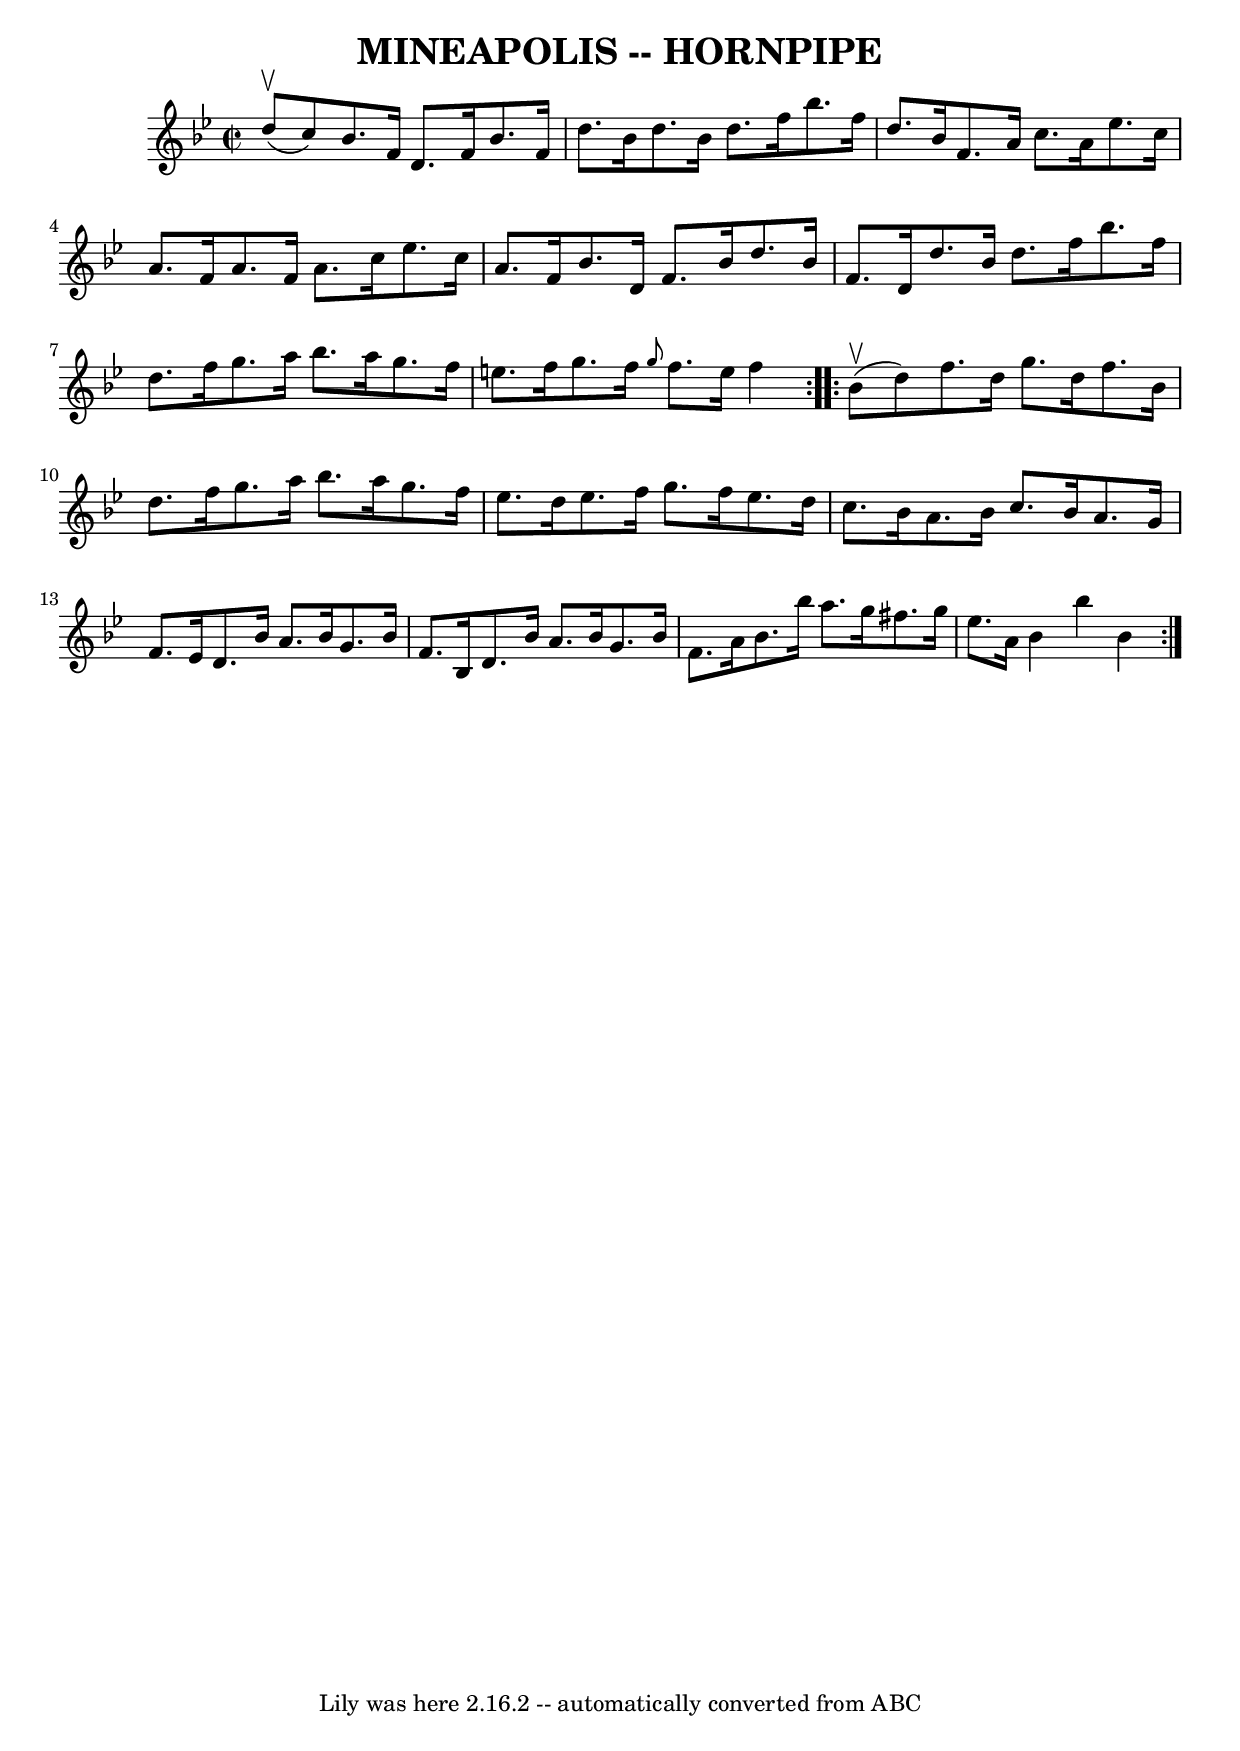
\version "2.16.2"
\include "Mammoth.ily"
\header {
	%% book = "Ryan's Mammoth Collection of Fiddle Tunes"
	crossRefNumber = "1"
	footnotes = "\\\\\\\\(Can be used as a Clog.)"
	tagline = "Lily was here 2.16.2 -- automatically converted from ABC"
	title = "MINEAPOLIS -- HORNPIPE"
}
voicedefault =  {


\repeat volta 2 {
\override Staff.TimeSignature #'style = #'C
 \time 2/2 
\key bes \major d''8 (^\upbow c''8)       |
 bes'8. 
 f'16 d'8. f'16 bes'8. f'16 d''8. bes'16    |
   
d''8. bes'16 d''8. f''16 bes''8. f''16 d''8. bes'16    
|
 f'8. a'16 c''8. a'16 ees''8. c''16 a'8. f'16    
|
 a'8. f'16 a'8. c''16 ees''8. c''16 a'8. f'16    
|
     |
 bes'8. d'16 f'8. bes'16 d''8. bes'16    
f'8. d'16    |
 d''8. bes'16 d''8. f''16 bes''8.    
f''16 d''8. f''16    |
 g''8. a''16 bes''8. a''16    
g''8. f''16 e''8. f''16    |
 g''8. f''16  \grace { g''8 
 } f''8. e''16 f''4    }     \repeat volta 2 { bes'8 (^\upbow   
d''8)       |
 f''8. d''16 g''8. d''16 f''8. bes'16   
 d''8. f''16    |
 g''8. a''16 bes''8. a''16 g''8.    
f''16 ees''8. d''16    |
 ees''8. f''16 g''8. f''16    
ees''8. d''16 c''8. bes'16    |
 a'8. bes'16 c''8.    
bes'16 a'8. g'16 f'8. ees'16    |
     |
 d'8.    
bes'16 a'8. bes'16 g'8. bes'16 f'8. bes16    |
 d'8.  
 bes'16 a'8. bes'16 g'8. bes'16 f'8. a'16    |
   
bes'8. bes''16 a''8. g''16 fis''8. g''16 ees''8. a'16    
|
 bes'4 bes''4 bes'4    }   
}

\score{
    <<

	\context Staff="default"
	{
	    \voicedefault 
	}

    >>
	\layout {
	}
	\midi {}
}
